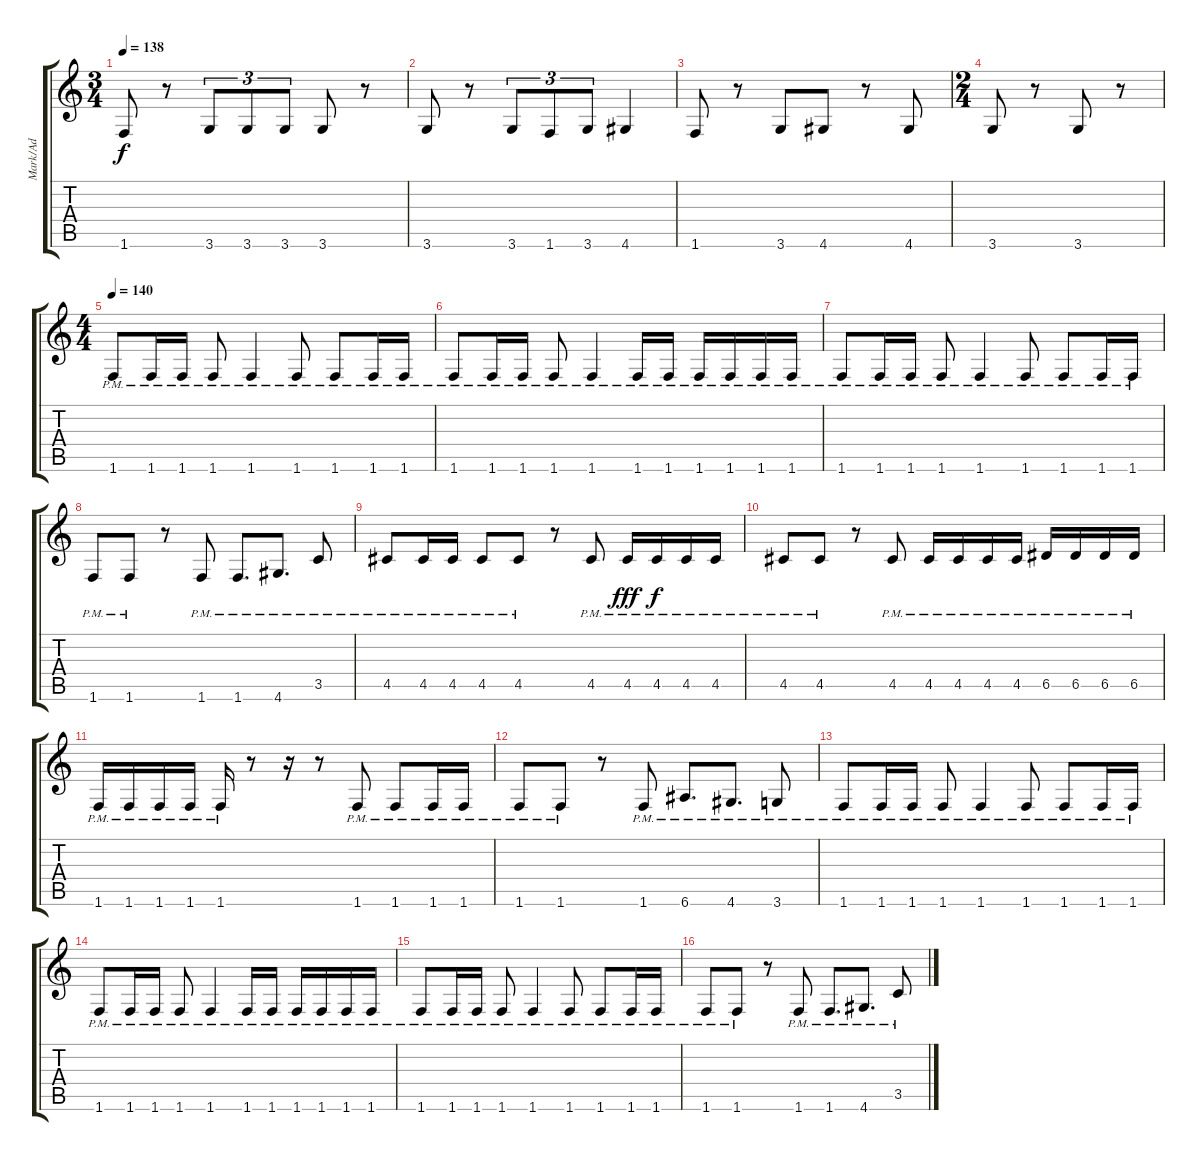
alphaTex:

\track ("Mark/Ad" "Mark/Ad") {instrument distortionguitar}
\staff {score tabs}
\tuning (E4 B3 G3 D3 A2 E2) {hide}
\ts (3 4)
\tempo 138
\clef g2
\ks c
1.6.8{dy f} r.8 3.6.8{tu (3 2)} 3.6.8{tu (3 2)} 3.6.8{tu (3 2)} 3.6.8 r.8 |
3.6.8 r.8 3.6.8{tu (3 2)} 1.6.8{tu (3 2)} 3.6.8{tu (3 2)} 4.6.4 |
1.6.8 r.8 3.6.8 4.6.8 r.8 4.6.8 |
\ts (2 4)
3.6.8 r.8 3.6.8 r.8 |
\ts (4 4)
\tempo 140
1.6{pm}.8 1.6{pm}.16 1.6{pm}.16 1.6{pm}.8 1.6{pm}.4 1.6{pm}.8 1.6{pm}.8 1.6{pm}.16 1.6{pm}.16 |
1.6{pm}.8 1.6{pm}.16 1.6{pm}.16 1.6{pm}.8 1.6{pm}.4 1.6{pm}.16 1.6{pm}.16 1.6{pm}.16 1.6{pm}.16 1.6{pm}.16 1.6{pm}.16 |
1.6{pm}.8 1.6{pm}.16 1.6{pm}.16 1.6{pm}.8 1.6{pm}.4 1.6{pm}.8 1.6{pm}.8 1.6{pm}.16 1.6{pm}.16 |
1.6{pm}.8 1.6{pm}.8 r.8 1.6{pm}.8 1.6{pm}.8{d} 4.6{pm}.8{d} 3.5{pm}.8 |
4.5{pm}.8 4.5{pm}.16 4.5{pm}.16 4.5{pm}.8 4.5{pm}.8 r.8 4.5{pm}.8 4.5{pm}.16{dy fff} 4.5{pm}.16{dy f} 4.5{pm}.16 4.5{pm}.16 |
4.5{pm}.8 4.5{pm}.8 r.8 4.5{pm}.8 4.5{pm}.16 4.5{pm}.16 4.5{pm}.16 4.5{pm}.16 6.5{pm}.16 6.5{pm}.16 6.5{pm}.16 6.5{pm}.16 |
1.6{pm}.16 1.6{pm}.16 1.6{pm}.16 1.6{pm}.16 1.6{pm}.16 r.8 r.16 r.8 1.6{pm}.8 1.6{pm}.8 1.6{pm}.16 1.6{pm}.16 |
1.6{pm}.8 1.6{pm}.8 r.8 1.6{pm}.8 6.6{pm}.8{d} 4.6{pm}.8{d} 3.6{pm}.8 |
1.6{pm}.8 1.6{pm}.16 1.6{pm}.16 1.6{pm}.8 1.6{pm}.4 1.6{pm}.8 1.6{pm}.8 1.6{pm}.16 1.6{pm}.16 |
1.6{pm}.8 1.6{pm}.16 1.6{pm}.16 1.6{pm}.8 1.6{pm}.4 1.6{pm}.16 1.6{pm}.16 1.6{pm}.16 1.6{pm}.16 1.6{pm}.16 1.6{pm}.16 |
1.6{pm}.8 1.6{pm}.16 1.6{pm}.16 1.6{pm}.8 1.6{pm}.4 1.6{pm}.8 1.6{pm}.8 1.6{pm}.16 1.6{pm}.16 |
1.6{pm}.8 1.6{pm}.8 r.8 1.6{pm}.8 1.6{pm}.8{d} 4.6{pm}.8{d} 3.5{pm}.8
